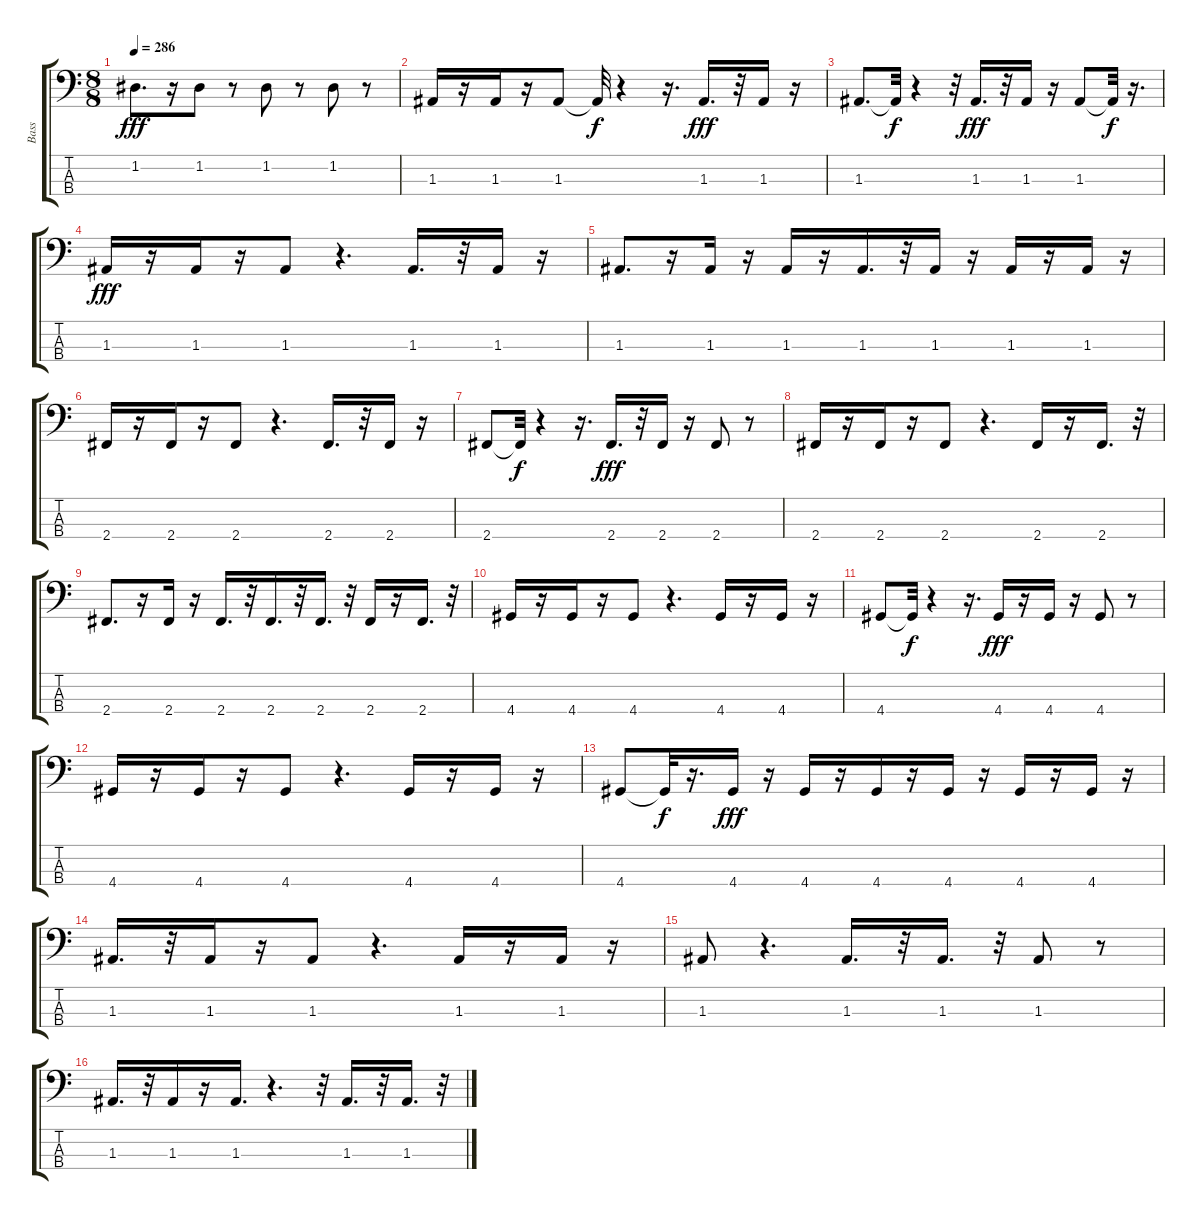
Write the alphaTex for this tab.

\track ("Bass" "Bass") {instrument electricbassfinger}
\staff {score tabs}
\tuning (G2 D2 A1 E1) {hide}
\ts (8 8)
\tempo 286
\clef f4
\ks c
1.2.8{d dy fff} r.16 1.2.8 r.8 1.2.8 r.8 1.2.8 r.8 |
1.3.16 r.16 1.3.16 r.16 1.3.8 1.3{t}.32{dy f} r.4 r.16{d} 1.3.16{d dy fff} r.32 1.3.16 r.16 |
1.3.8{d} 1.3{t}.32{dy f} r.4 r.32 1.3.16{d dy fff} r.32 1.3.16 r.16 1.3.8 1.3{t}.32{dy f} r.16{d} |
1.3.16{dy fff} r.16 1.3.16 r.16 1.3.8 r.4{d} 1.3.16{d} r.32 1.3.16 r.16 |
1.3.8{d} r.16 1.3.16 r.16 1.3.16 r.16 1.3.16{d} r.32 1.3.16 r.16 1.3.16 r.16 1.3.16 r.16 |
2.4.16 r.16 2.4.16 r.16 2.4.8 r.4{d} 2.4.16{d} r.32 2.4.16 r.16 |
2.4.8 2.4{t}.32{dy f} r.4 r.16{d} 2.4.16{d dy fff} r.32 2.4.16 r.16 2.4.8 r.8 |
2.4.16 r.16 2.4.16 r.16 2.4.8 r.4{d} 2.4.16 r.16 2.4.16{d} r.32 |
2.4.8{d} r.16 2.4.16 r.16 2.4.16{d} r.32 2.4.16{d} r.32 2.4.16{d} r.32 2.4.16 r.16 2.4.16{d} r.32 |
4.4.16 r.16 4.4.16 r.16 4.4.8 r.4{d} 4.4.16 r.16 4.4.16 r.16 |
4.4.8 4.4{t}.32{dy f} r.4 r.16{d} 4.4.16{dy fff} r.16 4.4.16 r.16 4.4.8 r.8 |
4.4.16 r.16 4.4.16 r.16 4.4.8 r.4{d} 4.4.16 r.16 4.4.16 r.16 |
4.4.8 4.4{t}.32{dy f} r.16{d} 4.4.16{dy fff} r.16 4.4.16 r.16 4.4.16 r.16 4.4.16 r.16 4.4.16 r.16 4.4.16 r.16 |
1.3.16{d} r.32 1.3.16 r.16 1.3.8 r.4{d} 1.3.16 r.16 1.3.16 r.16 |
1.3.8 r.4{d} 1.3.16{d} r.32 1.3.16{d} r.32 1.3.8 r.8 |
1.3.16{d} r.32 1.3.16 r.16 1.3.16{d} r.4{d} r.32 1.3.16{d} r.32 1.3.16{d} r.32
